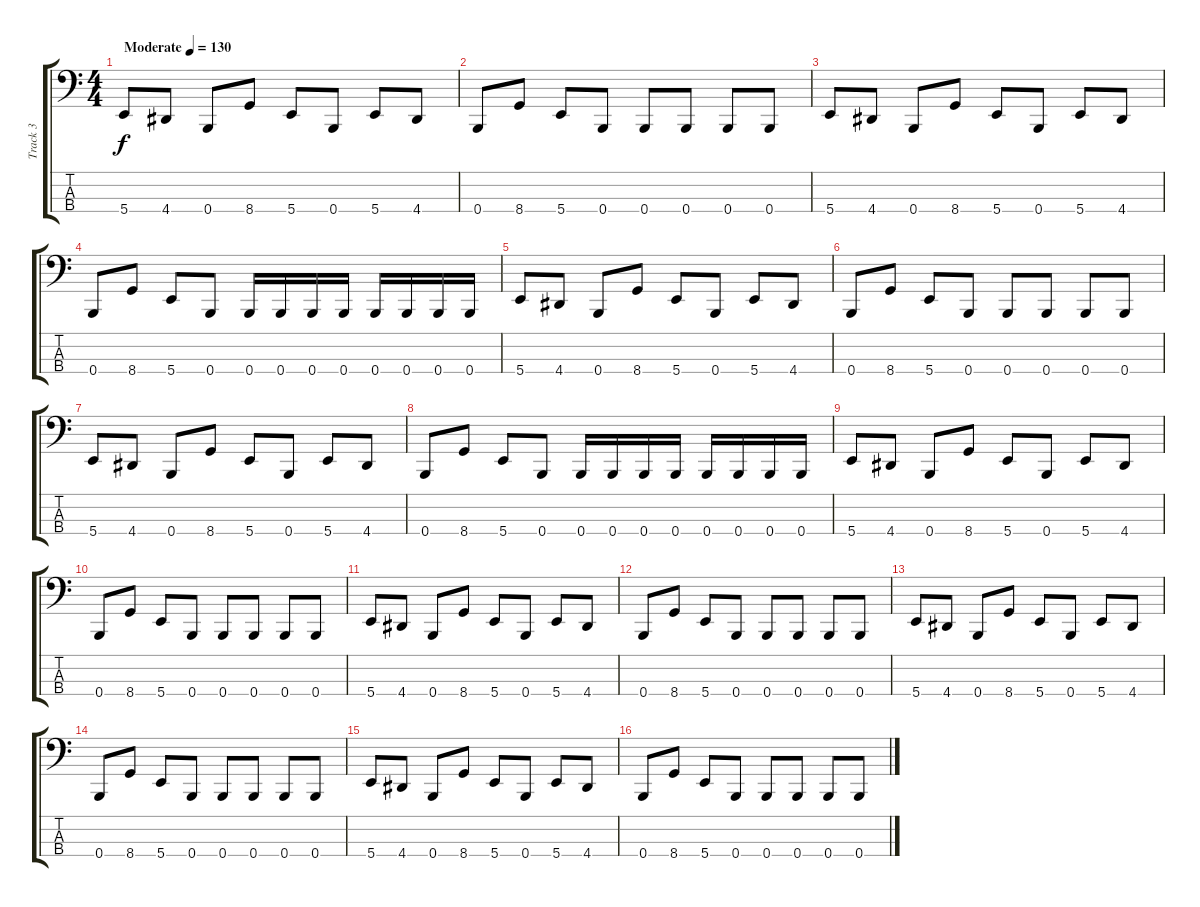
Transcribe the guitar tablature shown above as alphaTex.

\track ("Track 3" "Track 3") {instrument electricbasspick}
\staff {score tabs}
\tuning (E2 B1 Gb1 B0) {hide}
\ts (4 4)
\tempo (130 "Moderate")
\clef f4
\ks c
5.4.8{dy f instrument electricbasspick} 4.4.8 0.4.8 8.4.8 5.4.8 0.4.8 5.4.8 4.4.8 |
0.4.8 8.4.8 5.4.8 0.4.8 0.4.8 0.4.8 0.4.8 0.4.8 |
5.4.8 4.4.8 0.4.8 8.4.8 5.4.8 0.4.8 5.4.8 4.4.8 |
0.4.8 8.4.8 5.4.8 0.4.8 0.4.16 0.4.16 0.4.16 0.4.16 0.4.16 0.4.16 0.4.16 0.4.16 |
5.4.8 4.4.8 0.4.8 8.4.8 5.4.8 0.4.8 5.4.8 4.4.8 |
0.4.8 8.4.8 5.4.8 0.4.8 0.4.8 0.4.8 0.4.8 0.4.8 |
5.4.8 4.4.8 0.4.8 8.4.8 5.4.8 0.4.8 5.4.8 4.4.8 |
0.4.8 8.4.8 5.4.8 0.4.8 0.4.16 0.4.16 0.4.16 0.4.16 0.4.16 0.4.16 0.4.16 0.4.16 |
5.4.8 4.4.8 0.4.8 8.4.8 5.4.8 0.4.8 5.4.8 4.4.8 |
0.4.8 8.4.8 5.4.8 0.4.8 0.4.8 0.4.8 0.4.8 0.4.8 |
5.4.8 4.4.8 0.4.8 8.4.8 5.4.8 0.4.8 5.4.8 4.4.8 |
0.4.8 8.4.8 5.4.8 0.4.8 0.4.8 0.4.8 0.4.8 0.4.8 |
5.4.8 4.4.8 0.4.8 8.4.8 5.4.8 0.4.8 5.4.8 4.4.8 |
0.4.8 8.4.8 5.4.8 0.4.8 0.4.8 0.4.8 0.4.8 0.4.8 |
5.4.8 4.4.8 0.4.8 8.4.8 5.4.8 0.4.8 5.4.8 4.4.8 |
0.4.8 8.4.8 5.4.8 0.4.8 0.4.8 0.4.8 0.4.8 0.4.8
